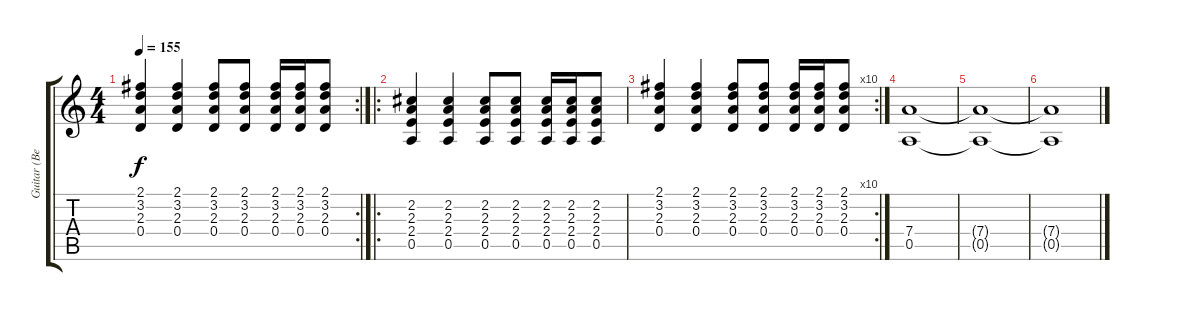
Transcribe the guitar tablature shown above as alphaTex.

\track ("Guitar (Bernard Sumner)" "Guitar (Be") {instrument distortionguitar}
\staff {score tabs}
\tuning (E4 B3 G3 D3 A2 D2) {hide}
\rc 2
\ts (4 4)
\tempo 155
\clef g2
\ks c
(2.1 3.2 2.3 0.4).4{dy f volume 10 instrument overdrivenguitar} (2.1 3.2 2.3 0.4).4 (2.1 3.2 2.3 0.4).8 (2.1 3.2 2.3 0.4).8 (2.1 3.2 2.3 0.4).16 (2.1 3.2 2.3 0.4).16 (2.1 3.2 2.3 0.4).8 |
\ro
(2.2 2.3 2.4 0.5).4{volume 10 instrument overdrivenguitar} (2.2 2.3 2.4 0.5).4 (2.2 2.3 2.4 0.5).8 (2.2 2.3 2.4 0.5).8 (2.2 2.3 2.4 0.5).16 (2.2 2.3 2.4 0.5).16 (2.2 2.3 2.4 0.5).8 |
\rc 10
(2.1 3.2 2.3 0.4).4{volume 10 instrument overdrivenguitar} (2.1 3.2 2.3 0.4).4 (2.1 3.2 2.3 0.4).8 (2.1 3.2 2.3 0.4).8 (2.1 3.2 2.3 0.4).16 (2.1 3.2 2.3 0.4).16 (2.1 3.2 2.3 0.4).8 |
(7.4 0.5).1 |
(7.4{t} 0.5{t}).1 |
(7.4{t} 0.5{t}).1
